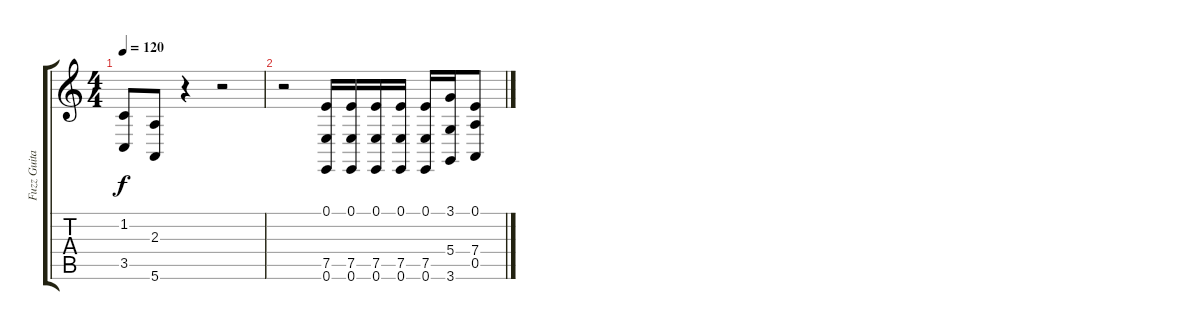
\track ("Fuzz Guitar" "Fuzz Guita") {instrument lead2sawtooth}
\staff {score tabs}
\tuning (E4 B3 G3 D3 A2 E2) {hide}
\ts (4 4)
\tempo 120
\clef g2
\ks c
(1.2 3.5).8{dy f} (2.3 5.6).8 r.4 r.2 |
r.2 (0.1 7.5 0.6).16 (0.1 7.5 0.6).16 (0.1 7.5 0.6).16 (0.1 7.5 0.6).16 (0.1 7.5 0.6).16 (3.1 5.4 3.6).16 (0.1 7.4 0.5).8
